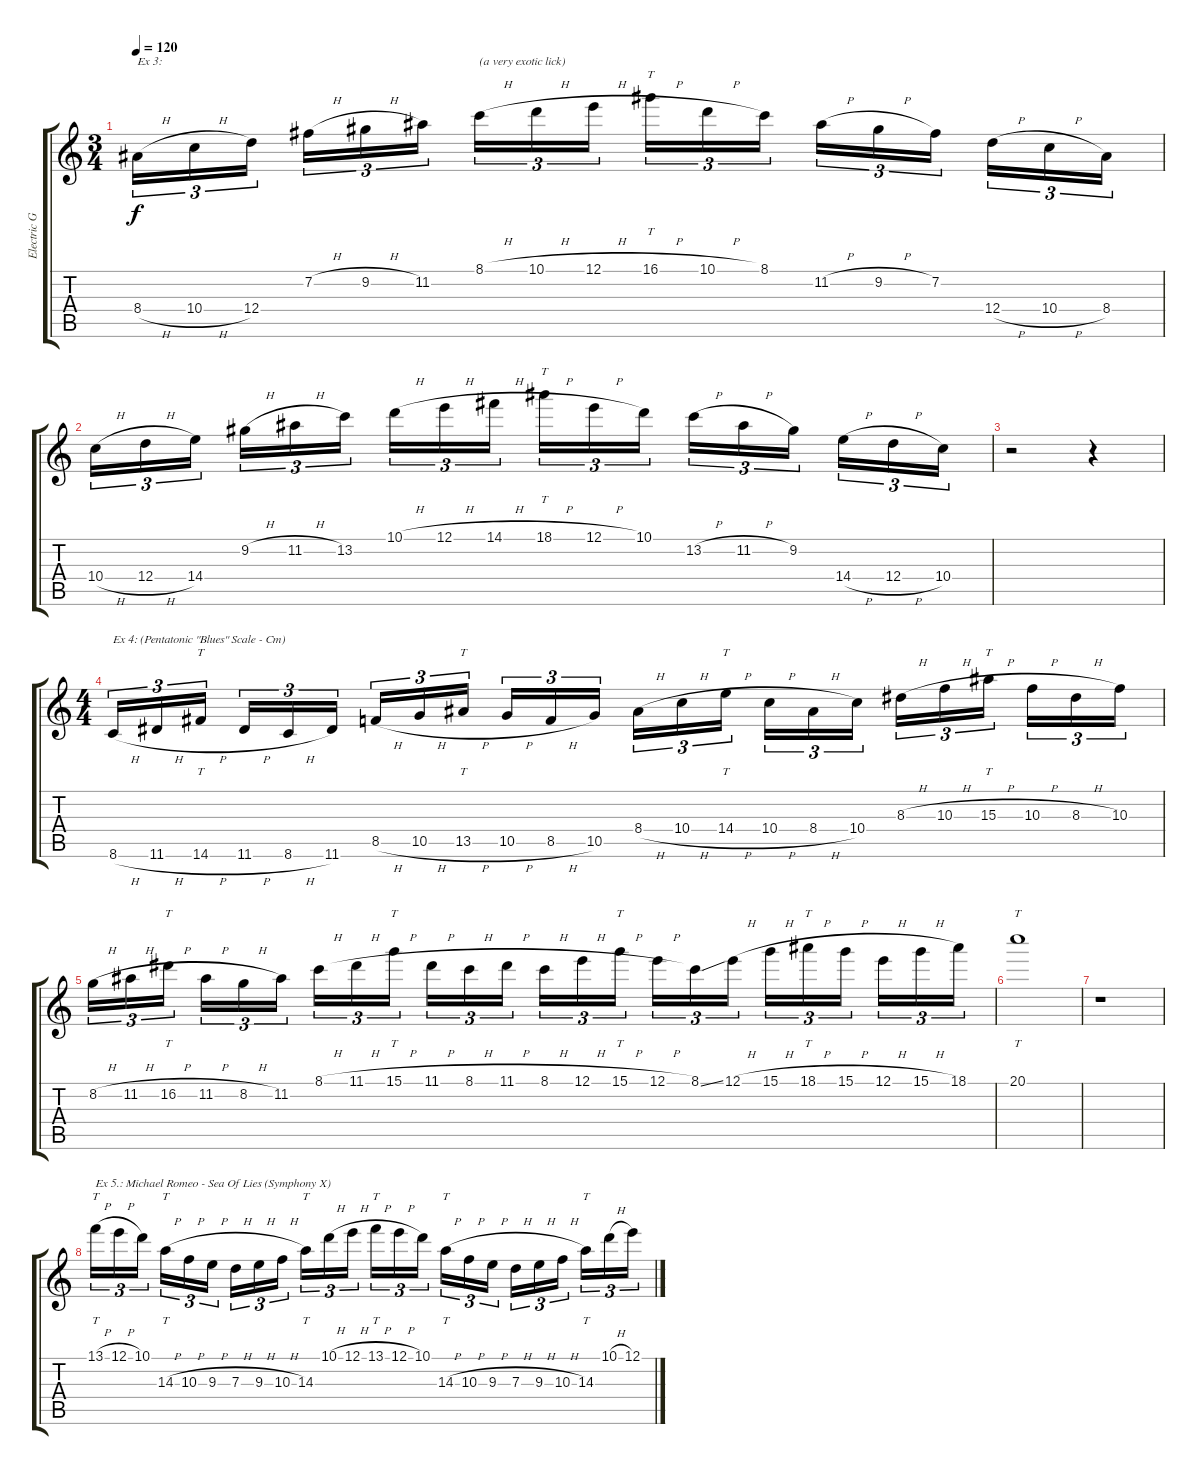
\track ("Electric Guitar" "Electric G") {instrument distortionguitar}
\staff {score tabs}
\tuning (E4 B3 G3 D3 A2 E2) {hide}
\ts (3 4)
\tempo 120
\clef g2
\ks c
8.4{h}.16{tu (3 2) txt "Ex 3:" dy f} 10.4{h}.16{tu (3 2)} 12.4.16{tu (3 2)} 7.2{h}.16{tu (3 2)} 9.2{h}.16{tu (3 2)} 11.2.16{tu (3 2)} 8.1{h}.16{tu (3 2) txt "(a very exotic lick)"} 10.1{h}.16{tu (3 2)} 12.1{h}.16{tu (3 2)} 16.1{h}.16{tt tu (3 2)} 10.1{h}.16{tu (3 2)} 8.1.16{tu (3 2)} 11.2{h}.16{tu (3 2)} 9.2{h}.16{tu (3 2)} 7.2.16{tu (3 2)} 12.4{h}.16{tu (3 2)} 10.4{h}.16{tu (3 2)} 8.4.16{tu (3 2)} |
10.4{h}.16{tu (3 2)} 12.4{h}.16{tu (3 2)} 14.4.16{tu (3 2)} 9.2{h}.16{tu (3 2)} 11.2{h}.16{tu (3 2)} 13.2.16{tu (3 2)} 10.1{h}.16{tu (3 2)} 12.1{h}.16{tu (3 2)} 14.1{h}.16{tu (3 2)} 18.1{h}.16{tt tu (3 2)} 12.1{h}.16{tu (3 2)} 10.1.16{tu (3 2)} 13.2{h}.16{tu (3 2)} 11.2{h}.16{tu (3 2)} 9.2.16{tu (3 2)} 14.4{h}.16{tu (3 2)} 12.4{h}.16{tu (3 2)} 10.4.16{tu (3 2)} |
r.2 r.4 |
\ts (4 4)
8.6{h}.16{tu (3 2) txt "Ex 4: (Pentatonic \"Blues\" Scale - Cm)"} 11.6{h}.16{tu (3 2)} 14.6{h}.16{tt tu (3 2)} 11.6{h}.16{tu (3 2)} 8.6{h}.16{tu (3 2)} 11.6.16{tu (3 2)} 8.5{h}.16{tu (3 2)} 10.5{h}.16{tu (3 2)} 13.5{h}.16{tt tu (3 2)} 10.5{h}.16{tu (3 2)} 8.5{h}.16{tu (3 2)} 10.5.16{tu (3 2)} 8.4{h}.16{tu (3 2)} 10.4{h}.16{tu (3 2)} 14.4{h}.16{tt tu (3 2)} 10.4{h}.16{tu (3 2)} 8.4{h}.16{tu (3 2)} 10.4.16{tu (3 2)} 8.3{h}.16{tu (3 2)} 10.3{h}.16{tu (3 2)} 15.3{h}.16{tt tu (3 2)} 10.3{h}.16{tu (3 2)} 8.3{h}.16{tu (3 2)} 10.3.16{tu (3 2)} |
8.2{h}.16{tu (3 2)} 11.2{h}.16{tu (3 2)} 16.2{h}.16{tt tu (3 2)} 11.2{h}.16{tu (3 2)} 8.2{h}.16{tu (3 2)} 11.2.16{tu (3 2)} 8.1{h}.16{tu (3 2)} 11.1{h}.16{tu (3 2)} 15.1{h}.16{tt tu (3 2)} 11.1{h}.16{tu (3 2)} 8.1{h}.16{tu (3 2)} 11.1{h}.16{tu (3 2)} 8.1{h}.16{tu (3 2)} 12.1{h}.16{tu (3 2)} 15.1{h}.16{tt tu (3 2)} 12.1{h}.16{tu (3 2)} 8.1{ss}.16{tu (3 2)} 12.1{h}.16{tu (3 2)} 15.1{h}.16{tu (3 2)} 18.1{h}.16{tt tu (3 2)} 15.1{h}.16{tu (3 2)} 12.1{h}.16{tu (3 2)} 15.1{h}.16{tu (3 2)} 18.1.16{tu (3 2)} |
20.1.1{tt} |
r.1 |
13.1{h}.16{tt tu (3 2) txt "Ex 5.: Michael Romeo - Sea Of Lies (Symphony X)"} 12.1{h}.16{tu (3 2)} 10.1.16{tu (3 2)} 14.3{h}.16{tt tu (3 2)} 10.3{h}.16{tu (3 2)} 9.3{h}.16{tu (3 2)} 7.3{h}.16{tu (3 2)} 9.3{h}.16{tu (3 2)} 10.3{h}.16{tu (3 2)} 14.3.16{tt tu (3 2)} 10.1{h}.16{tu (3 2)} 12.1{h}.16{tu (3 2)} 13.1{h}.16{tt tu (3 2)} 12.1{h}.16{tu (3 2)} 10.1.16{tu (3 2)} 14.3{h}.16{tt tu (3 2)} 10.3{h}.16{tu (3 2)} 9.3{h}.16{tu (3 2)} 7.3{h}.16{tu (3 2)} 9.3{h}.16{tu (3 2)} 10.3{h}.16{tu (3 2)} 14.3.16{tt tu (3 2)} 10.1{h}.16{tu (3 2)} 12.1{h}.16{tu (3 2)}
